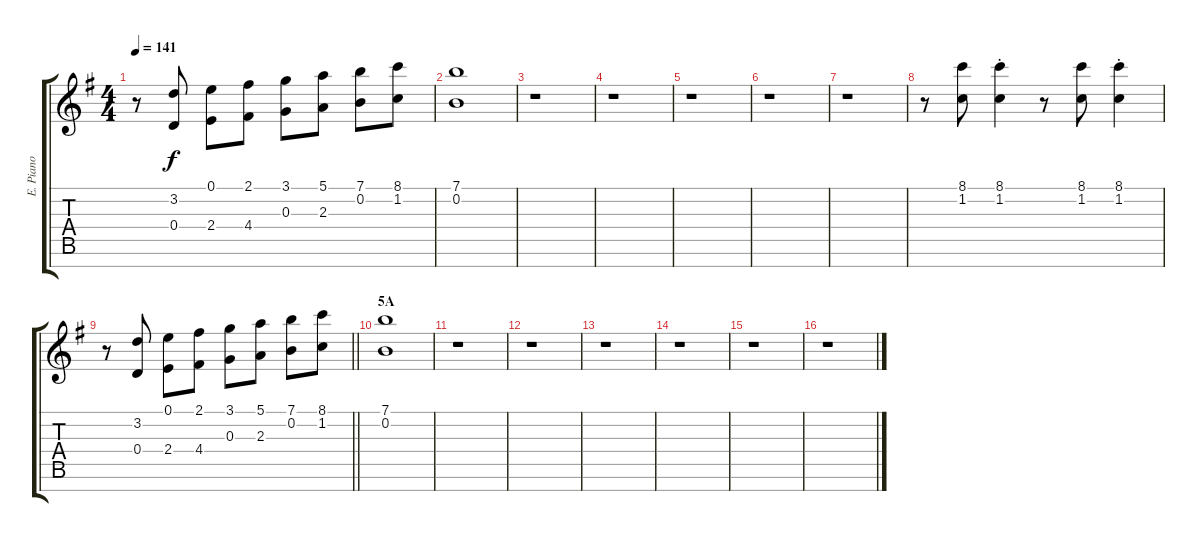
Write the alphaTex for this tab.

\track ("E. Piano" "E. Piano") {instrument brightacousticpiano}
\staff {score tabs}
\tuning (E5 B4 G4 D4 A3 E3 B2) {hide}
\ts (4 4)
\tempo 141
\clef g2
\ks g
r.8{dy f} (3.2 0.4).8 (0.1 2.4).8 (2.1 4.4).8 (3.1 0.3).8 (5.1 2.3).8 (7.1 0.2).8 (8.1 1.2).8 |
(7.1 0.2).1 |
r.1 |
r.1 |
r.1 |
r.1 |
r.1 |
r.8 (8.1 1.2).8 (8.1{st} 1.2{st}).4 r.8 (8.1 1.2).8 (8.1{st} 1.2{st}).4 |
\barLineRight lightlight
r.8 (3.2 0.4).8 (0.1 2.4).8 (2.1 4.4).8 (3.1 0.3).8 (5.1 2.3).8 (7.1 0.2).8 (8.1 1.2).8 |
\section ("" "5A")
(7.1 0.2).1 |
r.1 |
r.1 |
r.1 |
r.1 |
r.1 |
r.1
